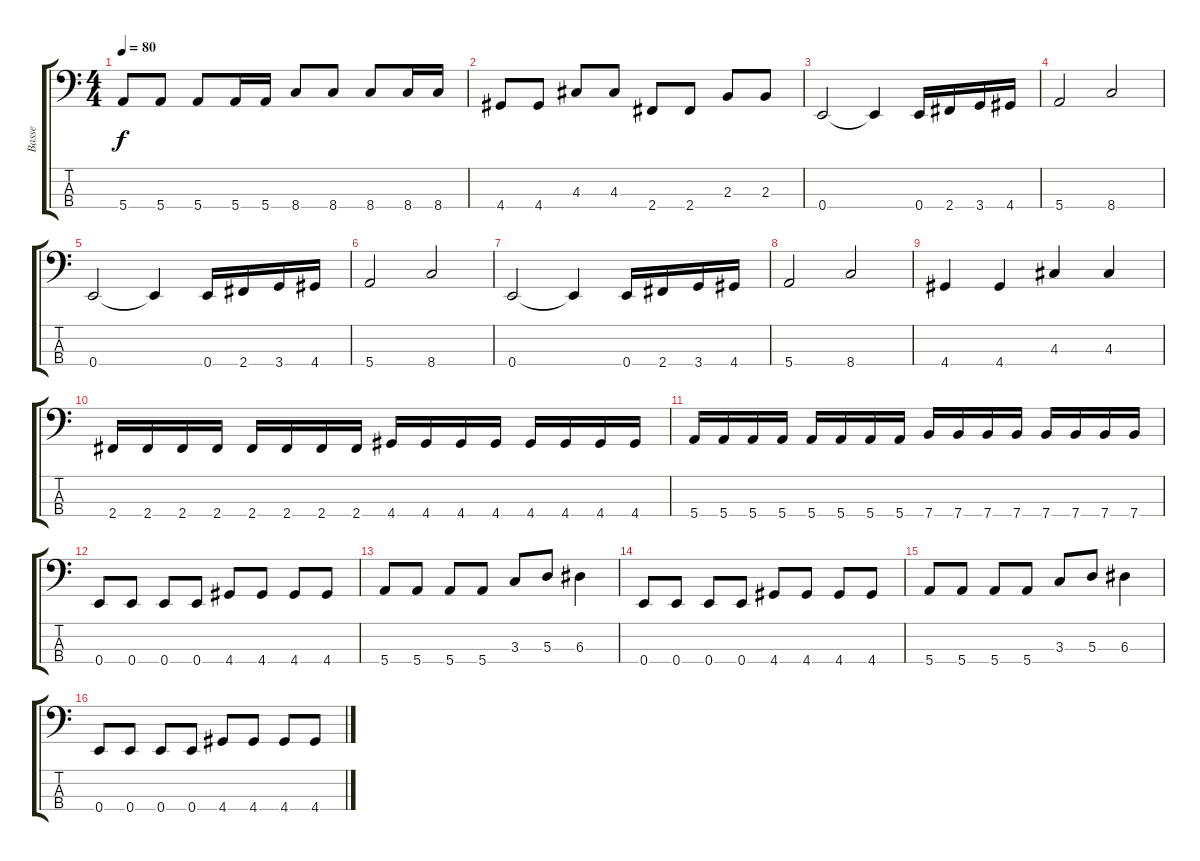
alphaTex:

\track ("Basse" "Basse") {instrument electricbassfinger}
\staff {score tabs}
\tuning (G2 D2 A1 E1) {hide}
\ts (4 4)
\tempo 80
\clef f4
\ks c
5.4.8{dy f} 5.4.8 5.4.8 5.4.16 5.4.16 8.4.8 8.4.8 8.4.8 8.4.16 8.4.16 |
4.4.8 4.4.8 4.3.8 4.3.8 2.4.8 2.4.8 2.3.8 2.3.8 |
0.4.2 0.4{t}.4 0.4.16 2.4.16 3.4.16 4.4.16 |
5.4.2 8.4.2 |
0.4.2 0.4{t}.4 0.4.16 2.4.16 3.4.16 4.4.16 |
5.4.2 8.4.2 |
0.4.2 0.4{t}.4 0.4.16 2.4.16 3.4.16 4.4.16 |
5.4.2 8.4.2 |
4.4.4 4.4.4 4.3.4 4.3.4 |
2.4.16 2.4.16 2.4.16 2.4.16 2.4.16 2.4.16 2.4.16 2.4.16 4.4.16 4.4.16 4.4.16 4.4.16 4.4.16 4.4.16 4.4.16 4.4.16 |
5.4.16 5.4.16 5.4.16 5.4.16 5.4.16 5.4.16 5.4.16 5.4.16 7.4.16 7.4.16 7.4.16 7.4.16 7.4.16 7.4.16 7.4.16 7.4.16 |
0.4.8 0.4.8 0.4.8 0.4.8 4.4.8 4.4.8 4.4.8 4.4.8 |
5.4.8 5.4.8 5.4.8 5.4.8 3.3.8 5.3.8 6.3.4 |
0.4.8 0.4.8 0.4.8 0.4.8 4.4.8 4.4.8 4.4.8 4.4.8 |
5.4.8 5.4.8 5.4.8 5.4.8 3.3.8 5.3.8 6.3.4 |
0.4.8 0.4.8 0.4.8 0.4.8 4.4.8 4.4.8 4.4.8 4.4.8
